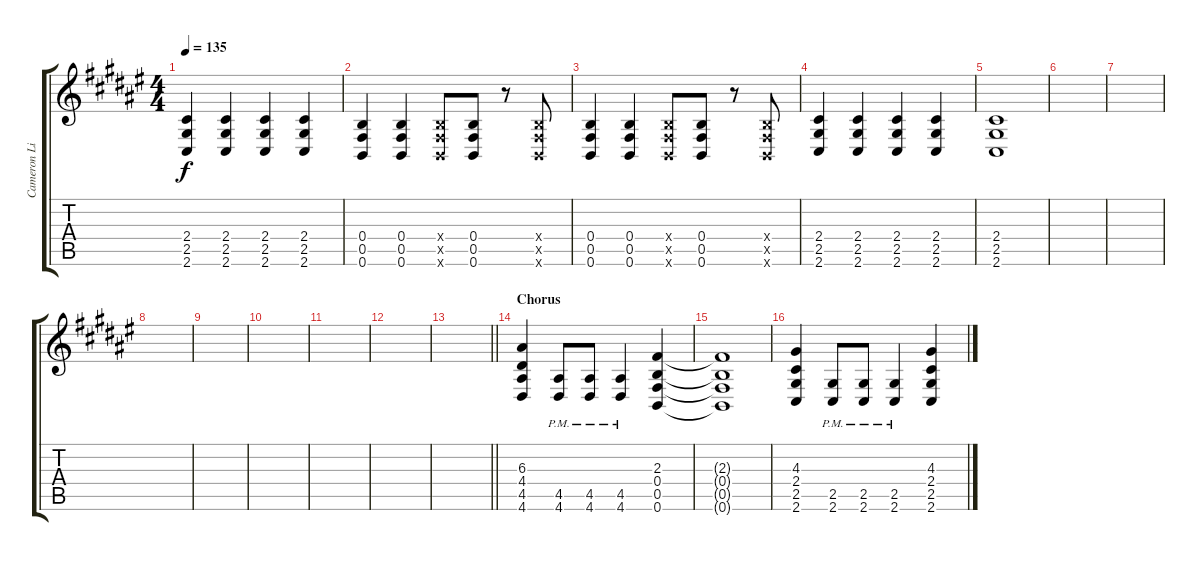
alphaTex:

\track ("Cameron Liddell" "Cameron Li") {instrument distortionguitar}
\staff {score tabs}
\tuning (Db4 Ab3 E3 B2 Gb2 B1) {hide}
\ts (4 4)
\tempo 135
\clef g2
\ks d#minor
(2.4 2.5 2.6).4{dy f} (2.4 2.5 2.6).4 (2.4 2.5 2.6).4 (2.4 2.5 2.6).4 |
(0.4 0.5 0.6).4 (0.4 0.5 0.6).4 (0.4{x} 0.5{x} 0.6{x}).8 (0.4 0.5 0.6).8 r.8 (0.4{x} 0.5{x} 0.6{x}).8 |
(0.4 0.5 0.6).4 (0.4 0.5 0.6).4 (0.4{x} 0.5{x} 0.6{x}).8 (0.4 0.5 0.6).8 r.8 (0.4{x} 0.5{x} 0.6{x}).8 |
(2.4 2.5 2.6).4 (2.4 2.5 2.6).4 (2.4 2.5 2.6).4 (2.4 2.5 2.6).4 |
(2.4 2.5 2.6).1 |
|
|
|
|
|
|
|
\barLineRight lightlight
|
\section ("" "Chorus")
(6.3 4.4 4.5 4.6).4 (4.5{pm} 4.6{pm}).8 (4.5{pm} 4.6{pm}).8 (4.5{pm} 4.6{pm}).4 (2.3 0.4 0.5 0.6).4 |
(2.3{t} 0.4{t} 0.5{t} 0.6{t}).1 |
(4.3 2.4 2.5 2.6).4 (2.5{pm} 2.6{pm}).8 (2.5{pm} 2.6{pm}).8 (2.5{pm} 2.6{pm}).4 (4.3 2.4 2.5 2.6).4
